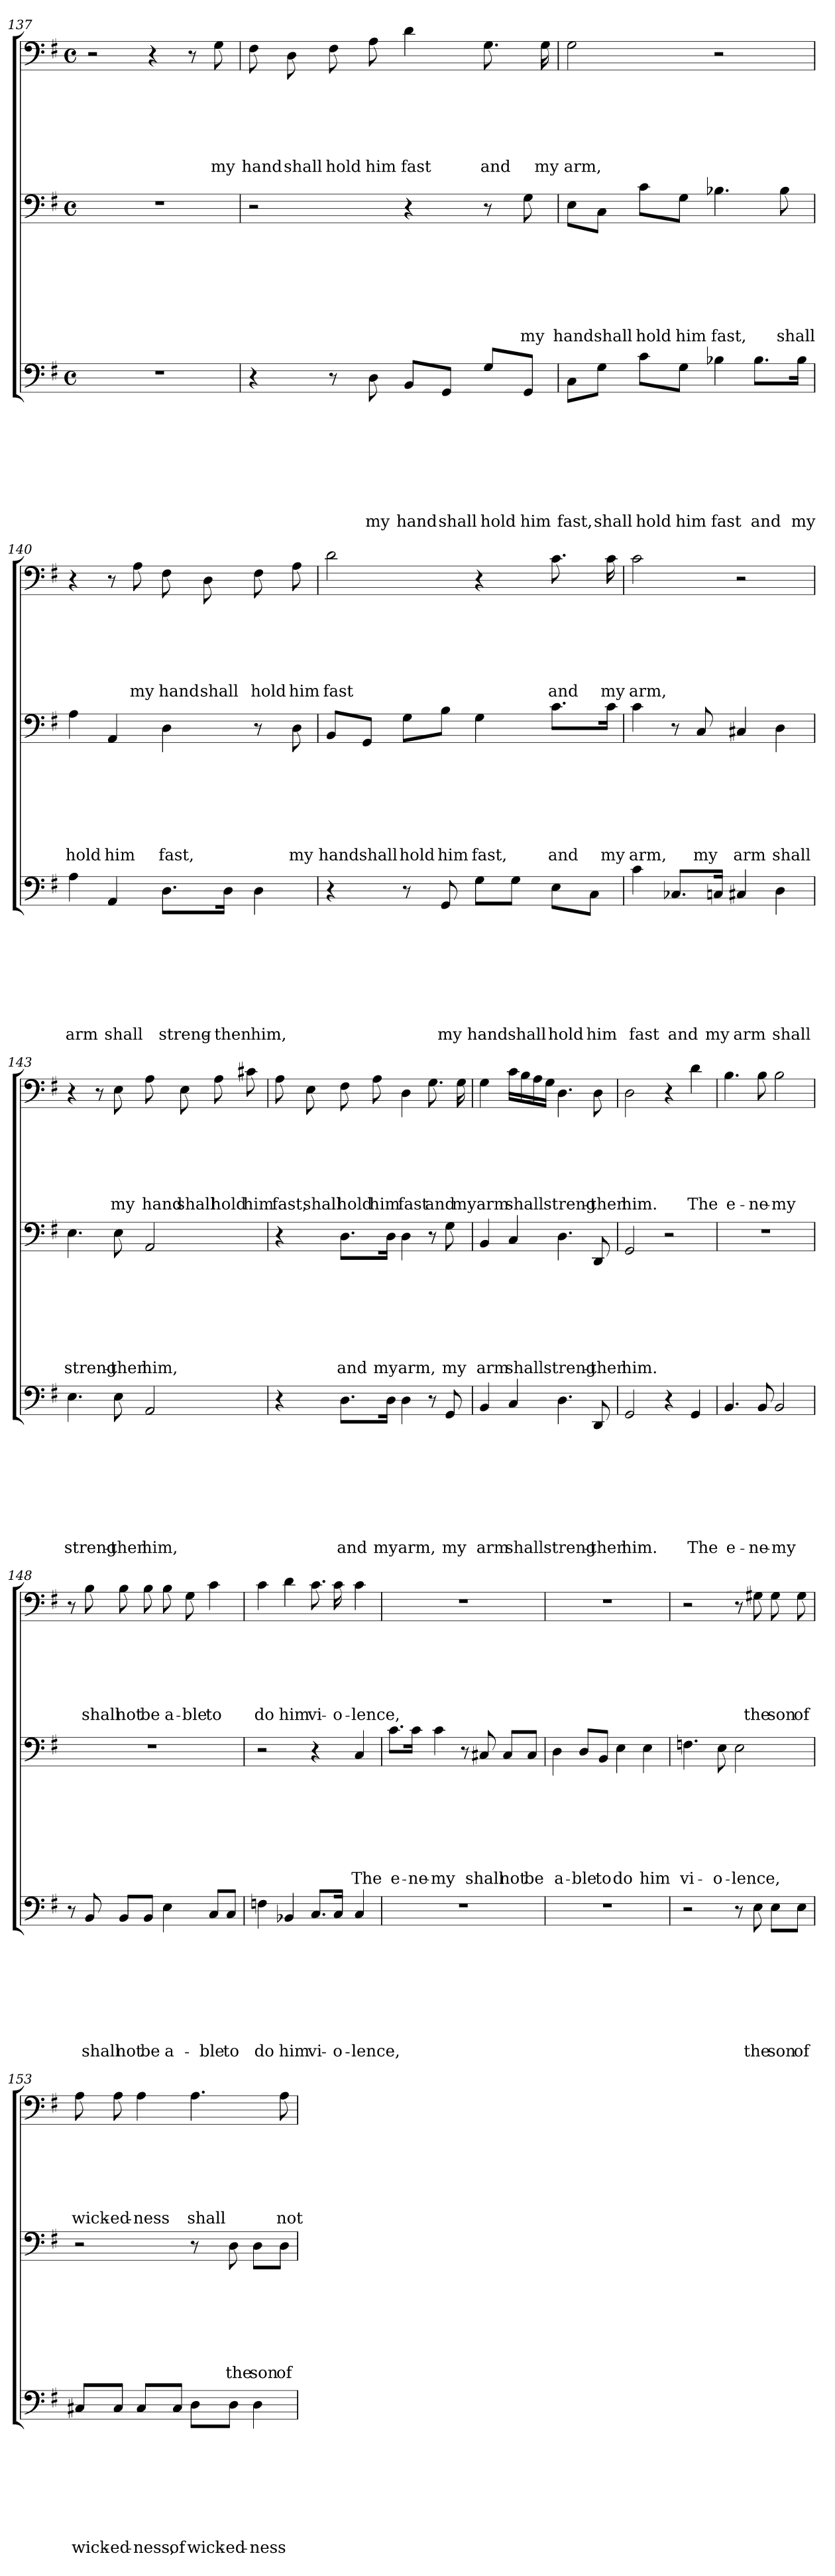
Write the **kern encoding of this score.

**kern	**text	**text	**text	**text	**text	**text	**text	**text	**kern	**text	**text	**text	**text	**text	**text	**text	**kern	**text	**text	**text	**text	**text	**text
*part3	*part3	*part3	*part3	*part3	*part3	*part3	*part3	*part3	*part2	*part2	*part2	*part2	*part2	*part2	*part2	*part2	*part1	*part1	*part1	*part1	*part1	*part1	*part1
*staff3	*staff3	*staff3	*staff3	*staff3	*staff3	*staff3	*staff3	*staff3	*staff2	*staff2	*staff2	*staff2	*staff2	*staff2	*staff2	*staff2	*staff1	*staff1	*staff1	*staff1	*staff1	*staff1	*staff1
!!LO:LB:g=z
*clefF4	*	*	*	*	*	*	*	*	*clefF4	*	*	*	*	*	*	*	*clefF4	*	*	*	*	*	*
*k[f#]	*	*	*	*	*	*	*	*	*k[f#]	*	*	*	*	*	*	*	*k[f#]	*	*	*	*	*	*
*G:	*	*	*	*	*	*	*	*	*G:	*	*	*	*	*	*	*	*G:	*	*	*	*	*	*
*M4/4	*	*	*	*	*	*	*	*	*M4/4	*	*	*	*	*	*	*	*M4/4	*	*	*	*	*	*
*met(c)	*	*	*	*	*	*	*	*	*met(c)	*	*	*	*	*	*	*	*met(c)	*	*	*	*	*	*
=137	=137	=137	=137	=137	=137	=137	=137	=137	=137	=137	=137	=137	=137	=137	=137	=137	=137	=137	=137	=137	=137	=137	=137
1r	.	.	.	.	.	.	.	.	1r	.	.	.	.	.	.	.	2r	.	.	.	.	.	.
.	.	.	.	.	.	.	.	.	.	.	.	.	.	.	.	.	4r	.	.	.	.	.	.
.	.	.	.	.	.	.	.	.	.	.	.	.	.	.	.	.	8r	.	.	.	.	.	.
!	!	!	!	!	!	!	!	!	!	!	!	!	!	!	!	!	!	!	!	!	!	!	!LO:LY:b
.	.	.	.	.	.	.	.	.	.	.	.	.	.	.	.	.	8G\	.	.	.	.	.	my
=138	=138	=138	=138	=138	=138	=138	=138	=138	=138	=138	=138	=138	=138	=138	=138	=138	=138	=138	=138	=138	=138	=138	=138
!	!	!	!	!	!	!	!	!	!	!	!	!	!	!	!	!	!	!	!	!	!	!	!LO:LY:b
4r	.	.	.	.	.	.	.	.	2r	.	.	.	.	.	.	.	8F#\	.	.	.	.	.	hand
!	!	!	!	!	!	!	!	!	!	!	!	!	!	!	!	!	!	!	!	!	!	!	!LO:LY:b
.	.	.	.	.	.	.	.	.	.	.	.	.	.	.	.	.	8D\	.	.	.	.	.	shall
!	!	!	!	!	!	!	!	!	!	!	!	!	!	!	!	!	!	!	!	!	!	!	!LO:LY:b
8r	.	.	.	.	.	.	.	.	.	.	.	.	.	.	.	.	8F#\	.	.	.	.	.	hold
!	!	!	!	!	!	!	!	!LO:LY:b	!	!	!	!	!	!	!	!	!	!	!	!	!	!	!LO:LY:b
8D\	.	.	.	.	.	.	.	my	.	.	.	.	.	.	.	.	8A\	.	.	.	.	.	him
!	!	!	!	!	!	!	!	!LO:LY:b	!	!	!	!	!	!	!	!	!	!	!	!	!	!	!LO:LY:b
8BB/L	.	.	.	.	.	.	.	hand	4r	.	.	.	.	.	.	.	4d\	.	.	.	.	.	fast
!	!	!	!	!	!	!	!	!LO:LY:b	!	!	!	!	!	!	!	!	!	!	!	!	!	!	!
8GG/J	.	.	.	.	.	.	.	shall	.	.	.	.	.	.	.	.	.	.	.	.	.	.	.
!	!	!	!	!	!	!	!	!LO:LY:b	!	!	!	!	!	!	!	!	!	!	!	!	!	!	!LO:LY:b
8G/L	.	.	.	.	.	.	.	hold	8r	.	.	.	.	.	.	.	8.G\	.	.	.	.	.	and
!	!	!	!	!	!	!	!	!LO:LY:b	!	!	!	!	!	!	!	!LO:LY:b	!	!	!	!	!	!	!
8GG/J	.	.	.	.	.	.	.	him	8G\	.	.	.	.	.	.	my	.	.	.	.	.	.	.
!	!	!	!	!	!	!	!	!	!	!	!	!	!	!	!	!	!	!	!	!	!	!	!LO:LY:b
.	.	.	.	.	.	.	.	.	.	.	.	.	.	.	.	.	16G\	.	.	.	.	.	my
=139	=139	=139	=139	=139	=139	=139	=139	=139	=139	=139	=139	=139	=139	=139	=139	=139	=139	=139	=139	=139	=139	=139	=139
!	!	!	!	!	!	!	!	!LO:LY:b	!	!	!	!	!	!	!	!LO:LY:b	!	!	!	!	!	!	!LO:LY:b
8C\L	.	.	.	.	.	.	.	fast,	8E\L	.	.	.	.	.	.	hand	2G\	.	.	.	.	.	arm,
!	!	!	!	!	!	!	!	!LO:LY:b	!	!	!	!	!	!	!	!LO:LY:b	!	!	!	!	!	!	!
8G\J	.	.	.	.	.	.	.	shall	8C\J	.	.	.	.	.	.	shall	.	.	.	.	.	.	.
!	!	!	!	!	!	!	!	!LO:LY:b	!	!	!	!	!	!	!	!LO:LY:b	!	!	!	!	!	!	!
8c\L	.	.	.	.	.	.	.	hold	8c\L	.	.	.	.	.	.	hold	.	.	.	.	.	.	.
!	!	!	!	!	!	!	!	!LO:LY:b	!	!	!	!	!	!	!	!LO:LY:b	!	!	!	!	!	!	!
8G\J	.	.	.	.	.	.	.	him	8G\J	.	.	.	.	.	.	him	.	.	.	.	.	.	.
!	!	!	!	!	!	!	!	!LO:LY:b	!	!	!	!	!	!	!	!LO:LY:b	!	!	!	!	!	!	!
4B-X\	.	.	.	.	.	.	.	fast	4.B-X\	.	.	.	.	.	.	fast,	2r	.	.	.	.	.	.
!	!	!	!	!	!	!	!	!LO:LY:b	!	!	!	!	!	!	!	!	!	!	!	!	!	!	!
8.B-\L	.	.	.	.	.	.	.	and	.	.	.	.	.	.	.	.	.	.	.	.	.	.	.
!	!	!	!	!	!	!	!	!	!	!	!	!	!	!	!	!LO:LY:b	!	!	!	!	!	!	!
.	.	.	.	.	.	.	.	.	8B-\	.	.	.	.	.	.	shall	.	.	.	.	.	.	.
!	!	!	!	!	!	!	!	!LO:LY:b	!	!	!	!	!	!	!	!	!	!	!	!	!	!	!
16B-\Jk	.	.	.	.	.	.	.	my	.	.	.	.	.	.	.	.	.	.	.	.	.	.	.
!!LO:LB:g=z
=140	=140	=140	=140	=140	=140	=140	=140	=140	=140	=140	=140	=140	=140	=140	=140	=140	=140	=140	=140	=140	=140	=140	=140
!	!	!	!	!	!	!	!	!LO:LY:b	!	!	!	!	!	!	!	!LO:LY:b	!	!	!	!	!	!	!
4A\	.	.	.	.	.	.	.	arm	4A\	.	.	.	.	.	.	hold	4r	.	.	.	.	.	.
!	!	!	!	!	!	!	!	!LO:LY:b	!	!	!	!	!	!	!	!LO:LY:b	!	!	!	!	!	!	!
4AA/	.	.	.	.	.	.	.	shall	4AA/	.	.	.	.	.	.	him	8r	.	.	.	.	.	.
!	!	!	!	!	!	!	!	!	!	!	!	!	!	!	!	!	!	!	!	!	!	!	!LO:LY:b
.	.	.	.	.	.	.	.	.	.	.	.	.	.	.	.	.	8A\	.	.	.	.	.	my
!	!	!	!	!	!	!	!	!LO:LY:b	!	!	!	!	!	!	!	!LO:LY:b	!	!	!	!	!	!	!LO:LY:b
8.D\L	.	.	.	.	.	.	.	streng-	4D\	.	.	.	.	.	.	fast,	8F#\	.	.	.	.	.	hand
!	!	!	!	!	!	!	!	!	!	!	!	!	!	!	!	!	!	!	!	!	!	!	!LO:LY:b
.	.	.	.	.	.	.	.	.	.	.	.	.	.	.	.	.	8D\	.	.	.	.	.	shall
!	!	!	!	!	!	!	!	!LO:LY:b	!	!	!	!	!	!	!	!	!	!	!	!	!	!	!
16D\Jk	.	.	.	.	.	.	.	-then	.	.	.	.	.	.	.	.	.	.	.	.	.	.	.
!	!	!	!	!	!	!	!	!LO:LY:b	!	!	!	!	!	!	!	!	!	!	!	!	!	!	!LO:LY:b
4D\	.	.	.	.	.	.	.	him,	8r	.	.	.	.	.	.	.	8F#\	.	.	.	.	.	hold
!	!	!	!	!	!	!	!	!	!	!	!	!	!	!	!	!LO:LY:b	!	!	!	!	!	!	!LO:LY:b
.	.	.	.	.	.	.	.	.	8D\	.	.	.	.	.	.	my	8A\	.	.	.	.	.	him
=141	=141	=141	=141	=141	=141	=141	=141	=141	=141	=141	=141	=141	=141	=141	=141	=141	=141	=141	=141	=141	=141	=141	=141
!	!	!	!	!	!	!	!	!	!	!	!	!	!	!	!	!LO:LY:b	!	!	!	!	!	!	!LO:LY:b
4r	.	.	.	.	.	.	.	.	8BB/L	.	.	.	.	.	.	hand	2d\	.	.	.	.	.	fast
!	!	!	!	!	!	!	!	!	!	!	!	!	!	!	!	!LO:LY:b	!	!	!	!	!	!	!
.	.	.	.	.	.	.	.	.	8GG/J	.	.	.	.	.	.	shall	.	.	.	.	.	.	.
!	!	!	!	!	!	!	!	!	!	!	!	!	!	!	!	!LO:LY:b	!	!	!	!	!	!	!
8r	.	.	.	.	.	.	.	.	8G\L	.	.	.	.	.	.	hold	.	.	.	.	.	.	.
!	!	!	!	!	!	!	!	!LO:LY:b	!	!	!	!	!	!	!	!LO:LY:b	!	!	!	!	!	!	!
8GG/	.	.	.	.	.	.	.	my	8B\J	.	.	.	.	.	.	him	.	.	.	.	.	.	.
!	!	!	!	!	!	!	!	!LO:LY:b	!	!	!	!	!	!	!	!LO:LY:b	!	!	!	!	!	!	!
8G\L	.	.	.	.	.	.	.	hand	4G\	.	.	.	.	.	.	fast,	4r	.	.	.	.	.	.
!	!	!	!	!	!	!	!	!LO:LY:b	!	!	!	!	!	!	!	!	!	!	!	!	!	!	!
8G\J	.	.	.	.	.	.	.	shall	.	.	.	.	.	.	.	.	.	.	.	.	.	.	.
!	!	!	!	!	!	!	!	!LO:LY:b	!	!	!	!	!	!	!	!LO:LY:b	!	!	!	!	!	!	!LO:LY:b
8E\L	.	.	.	.	.	.	.	hold	8.c\L	.	.	.	.	.	.	and	8.c\	.	.	.	.	.	and
!	!	!	!	!	!	!	!	!LO:LY:b	!	!	!	!	!	!	!	!	!	!	!	!	!	!	!
8C\J	.	.	.	.	.	.	.	him	.	.	.	.	.	.	.	.	.	.	.	.	.	.	.
!	!	!	!	!	!	!	!	!	!	!	!	!	!	!	!	!LO:LY:b	!	!	!	!	!	!	!LO:LY:b
.	.	.	.	.	.	.	.	.	16c\Jk	.	.	.	.	.	.	my	16c\	.	.	.	.	.	my
=142	=142	=142	=142	=142	=142	=142	=142	=142	=142	=142	=142	=142	=142	=142	=142	=142	=142	=142	=142	=142	=142	=142	=142
!	!	!	!	!	!	!	!	!LO:LY:b	!	!	!	!	!	!	!	!LO:LY:b	!	!	!	!	!	!	!LO:LY:b
4c\	.	.	.	.	.	.	.	fast	4c\	.	.	.	.	.	.	arm,	2c\	.	.	.	.	.	arm,
!	!	!	!	!	!	!	!	!LO:LY:b	!	!	!	!	!	!	!	!	!	!	!	!	!	!	!
8.C-X/L	.	.	.	.	.	.	.	and	8r	.	.	.	.	.	.	.	.	.	.	.	.	.	.
!	!	!	!	!	!	!	!	!	!	!	!	!	!	!	!	!LO:LY:b	!	!	!	!	!	!	!
.	.	.	.	.	.	.	.	.	8C/	.	.	.	.	.	.	my	.	.	.	.	.	.	.
!	!	!	!	!	!	!	!	!LO:LY:b	!	!	!	!	!	!	!	!	!	!	!	!	!	!	!
16Cn/Jk	.	.	.	.	.	.	.	my	.	.	.	.	.	.	.	.	.	.	.	.	.	.	.
!	!	!	!	!	!	!	!	!LO:LY:b	!	!	!	!	!	!	!	!LO:LY:b	!	!	!	!	!	!	!
4C#X/	.	.	.	.	.	.	.	arm	4C#X/	.	.	.	.	.	.	arm	2r	.	.	.	.	.	.
!	!	!	!	!	!	!	!	!LO:LY:b	!	!	!	!	!	!	!	!LO:LY:b	!	!	!	!	!	!	!
4D\	.	.	.	.	.	.	.	shall	4D\	.	.	.	.	.	.	shall	.	.	.	.	.	.	.
!!LO:LB:g=z
=143	=143	=143	=143	=143	=143	=143	=143	=143	=143	=143	=143	=143	=143	=143	=143	=143	=143	=143	=143	=143	=143	=143	=143
!	!	!	!	!	!	!	!	!LO:LY:b	!	!	!	!	!	!	!	!LO:LY:b	!	!	!	!	!	!	!
4.E\	.	.	.	.	.	.	.	streng-	4.E\	.	.	.	.	.	.	streng-	4r	.	.	.	.	.	.
.	.	.	.	.	.	.	.	.	.	.	.	.	.	.	.	.	8r	.	.	.	.	.	.
!	!	!	!	!	!	!	!	!LO:LY:b	!	!	!	!	!	!	!	!LO:LY:b	!	!	!	!	!	!	!LO:LY:b
8E\	.	.	.	.	.	.	.	-then	8E\	.	.	.	.	.	.	-then	8E\	.	.	.	.	.	my
!	!	!	!	!	!	!	!	!LO:LY:b	!	!	!	!	!	!	!	!LO:LY:b	!	!	!	!	!	!	!LO:LY:b
2AA/	.	.	.	.	.	.	.	him,	2AA/	.	.	.	.	.	.	him,	8A\	.	.	.	.	.	hand
!	!	!	!	!	!	!	!	!	!	!	!	!	!	!	!	!	!	!	!	!	!	!	!LO:LY:b
.	.	.	.	.	.	.	.	.	.	.	.	.	.	.	.	.	8E\	.	.	.	.	.	shall
!	!	!	!	!	!	!	!	!	!	!	!	!	!	!	!	!	!	!	!	!	!	!	!LO:LY:b
.	.	.	.	.	.	.	.	.	.	.	.	.	.	.	.	.	8A\	.	.	.	.	.	hold
!	!	!	!	!	!	!	!	!	!	!	!	!	!	!	!	!	!	!	!	!	!	!	!LO:LY:b
.	.	.	.	.	.	.	.	.	.	.	.	.	.	.	.	.	8c#X\	.	.	.	.	.	him
=144	=144	=144	=144	=144	=144	=144	=144	=144	=144	=144	=144	=144	=144	=144	=144	=144	=144	=144	=144	=144	=144	=144	=144
!	!	!	!	!	!	!	!	!	!	!	!	!	!	!	!	!	!	!	!	!	!	!	!LO:LY:b
4r	.	.	.	.	.	.	.	.	4r	.	.	.	.	.	.	.	8A\	.	.	.	.	.	fast,
!	!	!	!	!	!	!	!	!	!	!	!	!	!	!	!	!	!	!	!	!	!	!	!LO:LY:b
.	.	.	.	.	.	.	.	.	.	.	.	.	.	.	.	.	8E\	.	.	.	.	.	shall
!	!	!	!	!	!	!	!	!LO:LY:b	!	!	!	!	!	!	!	!LO:LY:b	!	!	!	!	!	!	!LO:LY:b
8.D\L	.	.	.	.	.	.	.	and	8.D\L	.	.	.	.	.	.	and	8F#\	.	.	.	.	.	hold
!	!	!	!	!	!	!	!	!	!	!	!	!	!	!	!	!	!	!	!	!	!	!	!LO:LY:b
.	.	.	.	.	.	.	.	.	.	.	.	.	.	.	.	.	8A\	.	.	.	.	.	him
!	!	!	!	!	!	!	!	!LO:LY:b	!	!	!	!	!	!	!	!LO:LY:b	!	!	!	!	!	!	!
16D\Jk	.	.	.	.	.	.	.	my	16D\Jk	.	.	.	.	.	.	my	.	.	.	.	.	.	.
!	!	!	!	!	!	!	!	!LO:LY:b	!	!	!	!	!	!	!	!LO:LY:b	!	!	!	!	!	!	!LO:LY:b
4D\	.	.	.	.	.	.	.	arm,	4D\	.	.	.	.	.	.	arm,	4D\	.	.	.	.	.	fast
!	!	!	!	!	!	!	!	!	!	!	!	!	!	!	!	!	!	!	!	!	!	!	!LO:LY:b
8r	.	.	.	.	.	.	.	.	8r	.	.	.	.	.	.	.	8.G\	.	.	.	.	.	and
!	!	!	!	!	!	!	!	!LO:LY:b	!	!	!	!	!	!	!	!LO:LY:b	!	!	!	!	!	!	!
8GG/	.	.	.	.	.	.	.	my	8G\	.	.	.	.	.	.	my	.	.	.	.	.	.	.
!	!	!	!	!	!	!	!	!	!	!	!	!	!	!	!	!	!	!	!	!	!	!	!LO:LY:b
.	.	.	.	.	.	.	.	.	.	.	.	.	.	.	.	.	16G\	.	.	.	.	.	my
=145	=145	=145	=145	=145	=145	=145	=145	=145	=145	=145	=145	=145	=145	=145	=145	=145	=145	=145	=145	=145	=145	=145	=145
!	!	!	!	!	!	!	!	!LO:LY:b	!	!	!	!	!	!	!	!LO:LY:b	!	!	!	!	!	!	!LO:LY:b
4BB/	.	.	.	.	.	.	.	arm	4BB/	.	.	.	.	.	.	arm	4G\	.	.	.	.	.	arm
!	!	!	!	!	!	!	!	!LO:LY:b	!	!	!	!	!	!	!	!LO:LY:b	!	!	!	!	!	!	!LO:LY:b
4C/	.	.	.	.	.	.	.	shall	4C/	.	.	.	.	.	.	shall	16c\LL	.	.	.	.	.	shall
.	.	.	.	.	.	.	.	.	.	.	.	.	.	.	.	.	16B\	.	.	.	.	.	.
.	.	.	.	.	.	.	.	.	.	.	.	.	.	.	.	.	16A\	.	.	.	.	.	.
.	.	.	.	.	.	.	.	.	.	.	.	.	.	.	.	.	16G\JJ	.	.	.	.	.	.
!	!	!	!	!	!	!	!	!LO:LY:b	!	!	!	!	!	!	!	!LO:LY:b	!	!	!	!	!	!	!LO:LY:b
4.D\	.	.	.	.	.	.	.	streng-	4.D\	.	.	.	.	.	.	streng-	4.D\	.	.	.	.	.	streng-
!	!	!	!	!	!	!	!	!LO:LY:b	!	!	!	!	!	!	!	!LO:LY:b	!	!	!	!	!	!	!LO:LY:b
8DD/	.	.	.	.	.	.	.	-then	8DD/	.	.	.	.	.	.	-then	8D\	.	.	.	.	.	-then
=146	=146	=146	=146	=146	=146	=146	=146	=146	=146	=146	=146	=146	=146	=146	=146	=146	=146	=146	=146	=146	=146	=146	=146
!	!	!	!	!	!	!	!	!LO:LY:b	!	!	!	!	!	!	!	!LO:LY:b	!	!	!	!	!	!	!LO:LY:b
2GG/	.	.	.	.	.	.	.	him.	2GG/	.	.	.	.	.	.	him.	2D\	.	.	.	.	.	him.
4r	.	.	.	.	.	.	.	.	2r	.	.	.	.	.	.	.	4r	.	.	.	.	.	.
!	!	!	!	!	!	!	!	!LO:LY:b	!	!	!	!	!	!	!	!	!	!	!	!	!	!	!LO:LY:b
4GG/	.	.	.	.	.	.	.	The	.	.	.	.	.	.	.	.	4d\	.	.	.	.	.	The
!!LO:LB:g=z
=147	=147	=147	=147	=147	=147	=147	=147	=147	=147	=147	=147	=147	=147	=147	=147	=147	=147	=147	=147	=147	=147	=147	=147
!	!	!	!	!	!	!	!	!LO:LY:b	!	!	!	!	!	!	!	!	!	!	!	!	!	!	!LO:LY:b
4.BB/	.	.	.	.	.	.	.	e-	1r	.	.	.	.	.	.	.	4.B\	.	.	.	.	.	e-
!	!	!	!	!	!	!	!	!LO:LY:b	!	!	!	!	!	!	!	!	!	!	!	!	!	!	!LO:LY:b
8BB/	.	.	.	.	.	.	.	-ne-	.	.	.	.	.	.	.	.	8B\	.	.	.	.	.	-ne-
!	!	!	!	!	!	!	!	!LO:LY:b	!	!	!	!	!	!	!	!	!	!	!	!	!	!	!LO:LY:b
2BB/	.	.	.	.	.	.	.	-my	.	.	.	.	.	.	.	.	2B\	.	.	.	.	.	-my
=148	=148	=148	=148	=148	=148	=148	=148	=148	=148	=148	=148	=148	=148	=148	=148	=148	=148	=148	=148	=148	=148	=148	=148
8r	.	.	.	.	.	.	.	.	1r	.	.	.	.	.	.	.	8r	.	.	.	.	.	.
!	!	!	!	!	!	!	!	!LO:LY:b	!	!	!	!	!	!	!	!	!	!	!	!	!	!	!LO:LY:b
8BB/	.	.	.	.	.	.	.	shall	.	.	.	.	.	.	.	.	8B\	.	.	.	.	.	shall
!	!	!	!	!	!	!	!	!LO:LY:b	!	!	!	!	!	!	!	!	!	!	!	!	!	!	!LO:LY:b
8BB/L	.	.	.	.	.	.	.	not	.	.	.	.	.	.	.	.	8B\	.	.	.	.	.	not
!	!	!	!	!	!	!	!	!LO:LY:b	!	!	!	!	!	!	!	!	!	!	!	!	!	!	!LO:LY:b
8BB/J	.	.	.	.	.	.	.	be	.	.	.	.	.	.	.	.	8B\	.	.	.	.	.	be
!	!	!	!	!	!	!	!	!LO:LY:b	!	!	!	!	!	!	!	!	!	!	!	!	!	!	!LO:LY:b
4E\	.	.	.	.	.	.	.	a-	.	.	.	.	.	.	.	.	8B\	.	.	.	.	.	a-
!	!	!	!	!	!	!	!	!	!	!	!	!	!	!	!	!	!	!	!	!	!	!	!LO:LY:b
.	.	.	.	.	.	.	.	.	.	.	.	.	.	.	.	.	8G\	.	.	.	.	.	-ble
!	!	!	!	!	!	!	!	!LO:LY:b	!	!	!	!	!	!	!	!	!	!	!	!	!	!	!LO:LY:b
8C/L	.	.	.	.	.	.	.	-ble	.	.	.	.	.	.	.	.	4c\	.	.	.	.	.	to
!	!	!	!	!	!	!	!	!LO:LY:b	!	!	!	!	!	!	!	!	!	!	!	!	!	!	!
8C/J	.	.	.	.	.	.	.	to	.	.	.	.	.	.	.	.	.	.	.	.	.	.	.
=149	=149	=149	=149	=149	=149	=149	=149	=149	=149	=149	=149	=149	=149	=149	=149	=149	=149	=149	=149	=149	=149	=149	=149
!	!	!	!	!	!	!	!	!LO:LY:b	!	!	!	!	!	!	!	!	!	!	!	!	!	!	!LO:LY:b
4Fn\	.	.	.	.	.	.	.	do	2r	.	.	.	.	.	.	.	4c\	.	.	.	.	.	do
!	!	!	!	!	!	!	!	!LO:LY:b	!	!	!	!	!	!	!	!	!	!	!	!	!	!	!LO:LY:b
4BB-X/	.	.	.	.	.	.	.	him	.	.	.	.	.	.	.	.	4d\	.	.	.	.	.	him
!	!	!	!	!	!	!	!	!LO:LY:b	!	!	!	!	!	!	!	!	!	!	!	!	!	!	!LO:LY:b
8.C/L	.	.	.	.	.	.	.	vi-	4r	.	.	.	.	.	.	.	8.c\	.	.	.	.	.	vi-
!	!	!	!	!	!	!	!	!LO:LY:b	!	!	!	!	!	!	!	!	!	!	!	!	!	!	!LO:LY:b
16C/Jk	.	.	.	.	.	.	.	-o-	.	.	.	.	.	.	.	.	16c\	.	.	.	.	.	-o-
!	!	!	!	!	!	!	!	!LO:LY:b	!	!	!	!	!	!	!	!LO:LY:b	!	!	!	!	!	!	!LO:LY:b
4C/	.	.	.	.	.	.	.	-lence,	4C/	.	.	.	.	.	.	The	4c\	.	.	.	.	.	-lence,
=150	=150	=150	=150	=150	=150	=150	=150	=150	=150	=150	=150	=150	=150	=150	=150	=150	=150	=150	=150	=150	=150	=150	=150
!	!	!	!	!	!	!	!	!	!	!	!	!	!	!	!	!LO:LY:b	!	!	!	!	!	!	!
1r	.	.	.	.	.	.	.	.	8.c\L	.	.	.	.	.	.	e-	1r	.	.	.	.	.	.
!	!	!	!	!	!	!	!	!	!	!	!	!	!	!	!	!LO:LY:b	!	!	!	!	!	!	!
.	.	.	.	.	.	.	.	.	16c\Jk	.	.	.	.	.	.	-ne-	.	.	.	.	.	.	.
!	!	!	!	!	!	!	!	!	!	!	!	!	!	!	!	!LO:LY:b	!	!	!	!	!	!	!
.	.	.	.	.	.	.	.	.	4c\	.	.	.	.	.	.	-my	.	.	.	.	.	.	.
.	.	.	.	.	.	.	.	.	8r	.	.	.	.	.	.	.	.	.	.	.	.	.	.
!	!	!	!	!	!	!	!	!	!	!	!	!	!	!	!	!LO:LY:b	!	!	!	!	!	!	!
.	.	.	.	.	.	.	.	.	8C#X/	.	.	.	.	.	.	shall	.	.	.	.	.	.	.
!	!	!	!	!	!	!	!	!	!	!	!	!	!	!	!	!LO:LY:b	!	!	!	!	!	!	!
.	.	.	.	.	.	.	.	.	8C#/L	.	.	.	.	.	.	not	.	.	.	.	.	.	.
!	!	!	!	!	!	!	!	!	!	!	!	!	!	!	!	!LO:LY:b	!	!	!	!	!	!	!
.	.	.	.	.	.	.	.	.	8C#/J	.	.	.	.	.	.	be	.	.	.	.	.	.	.
=151	=151	=151	=151	=151	=151	=151	=151	=151	=151	=151	=151	=151	=151	=151	=151	=151	=151	=151	=151	=151	=151	=151	=151
!	!	!	!	!	!	!	!	!	!	!	!	!	!	!	!	!LO:LY:b	!	!	!	!	!	!	!
1r	.	.	.	.	.	.	.	.	4D\	.	.	.	.	.	.	a-	1r	.	.	.	.	.	.
!	!	!	!	!	!	!	!	!	!	!	!	!	!	!	!	!LO:LY:b	!	!	!	!	!	!	!
.	.	.	.	.	.	.	.	.	8D/L	.	.	.	.	.	.	-ble	.	.	.	.	.	.	.
!	!	!	!	!	!	!	!	!	!	!	!	!	!	!	!	!LO:LY:b	!	!	!	!	!	!	!
.	.	.	.	.	.	.	.	.	8BB/J	.	.	.	.	.	.	to	.	.	.	.	.	.	.
!	!	!	!	!	!	!	!	!	!	!	!	!	!	!	!	!LO:LY:b	!	!	!	!	!	!	!
.	.	.	.	.	.	.	.	.	4E\	.	.	.	.	.	.	do	.	.	.	.	.	.	.
!	!	!	!	!	!	!	!	!	!	!	!	!	!	!	!	!LO:LY:b	!	!	!	!	!	!	!
.	.	.	.	.	.	.	.	.	4E\	.	.	.	.	.	.	him	.	.	.	.	.	.	.
!!LO:PB:g=z
=152	=152	=152	=152	=152	=152	=152	=152	=152	=152	=152	=152	=152	=152	=152	=152	=152	=152	=152	=152	=152	=152	=152	=152
!	!	!	!	!	!	!	!	!	!	!	!	!	!	!	!	!LO:LY:b	!	!	!	!	!	!	!
2r	.	.	.	.	.	.	.	.	4.Fn\	.	.	.	.	.	.	vi-	2r	.	.	.	.	.	.
!	!	!	!	!	!	!	!	!	!	!	!	!	!	!	!	!LO:LY:b	!	!	!	!	!	!	!
.	.	.	.	.	.	.	.	.	8E\	.	.	.	.	.	.	-o-	.	.	.	.	.	.	.
!	!	!	!	!	!	!	!	!	!	!	!	!	!	!	!	!LO:LY:b	!	!	!	!	!	!	!
8r	.	.	.	.	.	.	.	.	2E\	.	.	.	.	.	.	-lence,	8r	.	.	.	.	.	.
!	!	!	!	!	!	!	!	!LO:LY:b	!	!	!	!	!	!	!	!	!	!	!	!	!	!	!LO:LY:b
8E\	.	.	.	.	.	.	.	the	.	.	.	.	.	.	.	.	8G#X\	.	.	.	.	.	the
!	!	!	!	!	!	!	!	!LO:LY:b	!	!	!	!	!	!	!	!	!	!	!	!	!	!	!LO:LY:b
8E\L	.	.	.	.	.	.	.	son	.	.	.	.	.	.	.	.	8G#\	.	.	.	.	.	son
!	!	!	!	!	!	!	!	!LO:LY:b	!	!	!	!	!	!	!	!	!	!	!	!	!	!	!LO:LY:b
8E\J	.	.	.	.	.	.	.	of	.	.	.	.	.	.	.	.	8G#\	.	.	.	.	.	of
=153	=153	=153	=153	=153	=153	=153	=153	=153	=153	=153	=153	=153	=153	=153	=153	=153	=153	=153	=153	=153	=153	=153	=153
!	!	!	!	!	!	!	!	!LO:LY:b	!	!	!	!	!	!	!	!	!	!	!	!	!	!	!LO:LY:b
8C#X/L	.	.	.	.	.	.	.	wick-	2r	.	.	.	.	.	.	.	8A\	.	.	.	.	.	wick-
!	!	!	!	!	!	!	!	!LO:LY:b	!	!	!	!	!	!	!	!	!	!	!	!	!	!	!LO:LY:b
8C#/J	.	.	.	.	.	.	.	-ed-	.	.	.	.	.	.	.	.	8A\	.	.	.	.	.	-ed-
!	!	!	!	!	!	!	!	!LO:LY:b	!	!	!	!	!	!	!	!	!	!	!	!	!	!	!LO:LY:b
8C#/L	.	.	.	.	.	.	.	-ness,	.	.	.	.	.	.	.	.	4A\	.	.	.	.	.	-ness
!	!	!	!	!	!	!	!	!LO:LY:b	!	!	!	!	!	!	!	!	!	!	!	!	!	!	!
8C#/J	.	.	.	.	.	.	.	of	.	.	.	.	.	.	.	.	.	.	.	.	.	.	.
!	!	!	!	!	!	!	!	!LO:LY:b	!	!	!	!	!	!	!	!	!	!	!	!	!	!	!LO:LY:b
8D\L	.	.	.	.	.	.	.	wick-	8r	.	.	.	.	.	.	.	4.A\	.	.	.	.	.	shall
!	!	!	!	!	!	!	!	!LO:LY:b	!	!	!	!	!	!	!	!LO:LY:b	!	!	!	!	!	!	!
8D\J	.	.	.	.	.	.	.	-ed-	8D\	.	.	.	.	.	.	the	.	.	.	.	.	.	.
!	!	!	!	!	!	!	!	!LO:LY:b	!	!	!	!	!	!	!	!LO:LY:b	!	!	!	!	!	!	!
4D\	.	.	.	.	.	.	.	-ness	8D\L	.	.	.	.	.	.	son	.	.	.	.	.	.	.
!	!	!	!	!	!	!	!	!	!	!	!	!	!	!	!	!LO:LY:b	!	!	!	!	!	!	!LO:LY:b
.	.	.	.	.	.	.	.	.	8D\J	.	.	.	.	.	.	of	8A\	.	.	.	.	.	not
=	=	=	=	=	=	=	=	=	=	=	=	=	=	=	=	=	=	=	=	=	=	=	=
*-	*-	*-	*-	*-	*-	*-	*-	*-	*-	*-	*-	*-	*-	*-	*-	*-	*-	*-	*-	*-	*-	*-	*-
